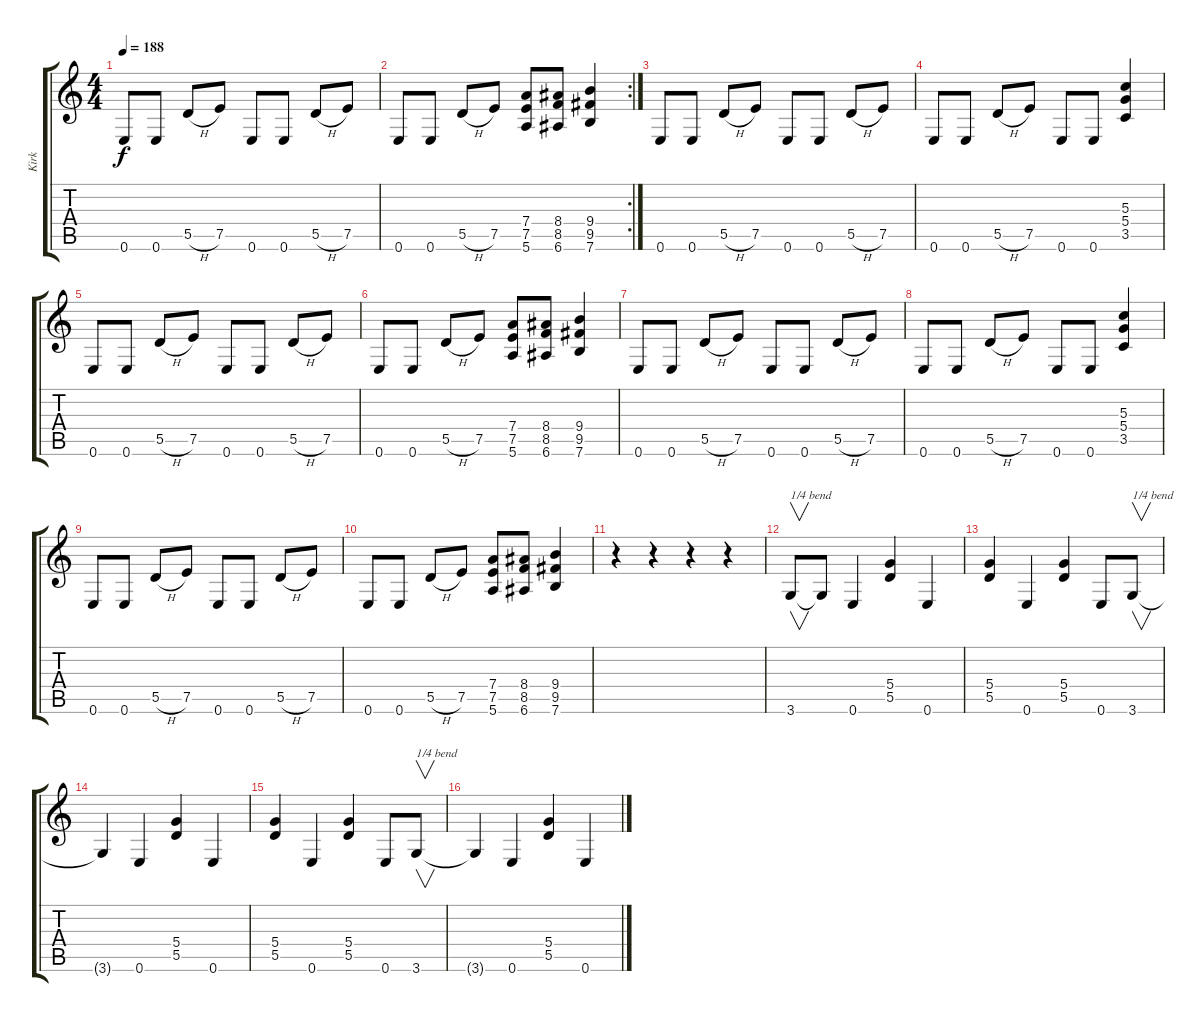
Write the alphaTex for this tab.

\track ("Kirk" "Kirk") {instrument distortionguitar}
\staff {score tabs}
\tuning (E4 B3 G3 D3 A2 E2) {hide}
\ts (4 4)
\tempo 188
\clef g2
\ks c
0.6.8{dy f} 0.6.8 5.5{h}.8 7.5.8 0.6.8 0.6.8 5.5{h}.8 7.5.8 |
\rc 2
0.6.8 0.6.8 5.5{h}.8 7.5.8 (7.4 7.5 5.6).8 (8.4 8.5 6.6).8 (9.4 9.5 7.6).4 |
0.6.8 0.6.8 5.5{h}.8 7.5.8 0.6.8 0.6.8 5.5{h}.8 7.5.8 |
0.6.8 0.6.8 5.5{h}.8 7.5.8 0.6.8 0.6.8 (5.3 5.4 3.5).4 |
0.6.8 0.6.8 5.5{h}.8 7.5.8 0.6.8 0.6.8 5.5{h}.8 7.5.8 |
0.6.8 0.6.8 5.5{h}.8 7.5.8 (7.4 7.5 5.6).8 (8.4 8.5 6.6).8 (9.4 9.5 7.6).4 |
0.6.8 0.6.8 5.5{h}.8 7.5.8 0.6.8 0.6.8 5.5{h}.8 7.5.8 |
0.6.8 0.6.8 5.5{h}.8 7.5.8 0.6.8 0.6.8 (5.3 5.4 3.5).4 |
0.6.8 0.6.8 5.5{h}.8 7.5.8 0.6.8 0.6.8 5.5{h}.8 7.5.8 |
0.6.8 0.6.8 5.5{h}.8 7.5.8 (7.4 7.5 5.6).8 (8.4 8.5 6.6).8 (9.4 9.5 7.6).4 |
r.4 r.4 r.4 r.4 |
3.6.8{v txt "1/4 bend"} 3.6{t}.8 0.6.4 (5.4 5.5).4 0.6.4 |
(5.4 5.5).4 0.6.4 (5.4 5.5).4 0.6.8 3.6.8{v txt "1/4 bend"} |
3.6{t}.4 0.6.4 (5.4 5.5).4 0.6.4 |
(5.4 5.5).4 0.6.4 (5.4 5.5).4 0.6.8 3.6.8{v txt "1/4 bend"} |
3.6{t}.4 0.6.4 (5.4 5.5).4 0.6.4
